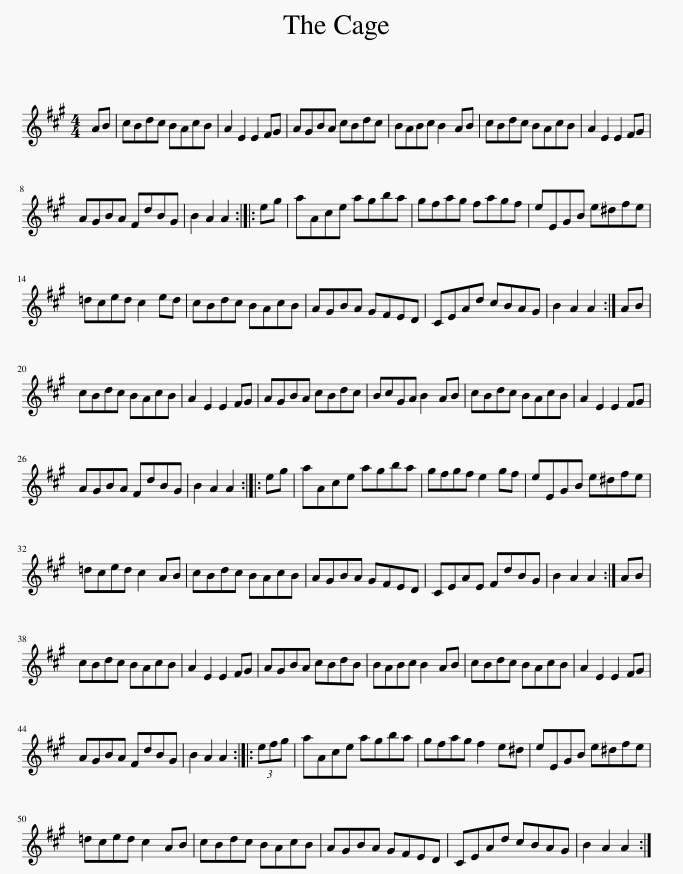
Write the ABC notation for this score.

X:1
L:1/8
M:4/4
I:linebreak $
K:A
V:1 treble
V:1
 AB | cBdc BAcB | A2 E2 E2 FG | AGBA cBdc | BABc B2 AB | %5
 cBdc BAcB | A2 E2 E2 FG |$ AGBA FdBG | B2 A2 A2 :: eg | %10
 aAce agba | gfag fagf | eEGB e^dfe |$ =dced c2 ed | cBdc BAcB | %15
 AGBA GFED | CEAd cBAG | B2 A2 A2 :| AB |$ cBdc BAcB | %20
 A2 E2 E2 FG | AGBA cBdc | BcGA B2 AB | cBdc BAcB | A2 E2 E2 FG |$ %25
 AGBA FdBG | B2 A2 A2 :: eg | aAce agba | gfgf e2 gf | %30
 eEGB e^dfe |$ =dced c2 AB | cBdc BAcB | AGBA GFED | CEAE FdBG | %35
 B2 A2 A2 :| AB |$ cBdc BAcB | A2 E2 E2 FG | AGBA cBdB | %40
 BABc B2 AB | cBdc BAcB | A2 E2 E2 FG |$ AGBA FdBG | B2 A2 A2 :: %45
 (3efg | aAce agba | gfag f2 e^d | eEGB e^dfe |$ =dced c2 AB | %50
 cBdc BAcB | AGBA GFED | CEAd cBAG | B2 A2 A2 :| %54
